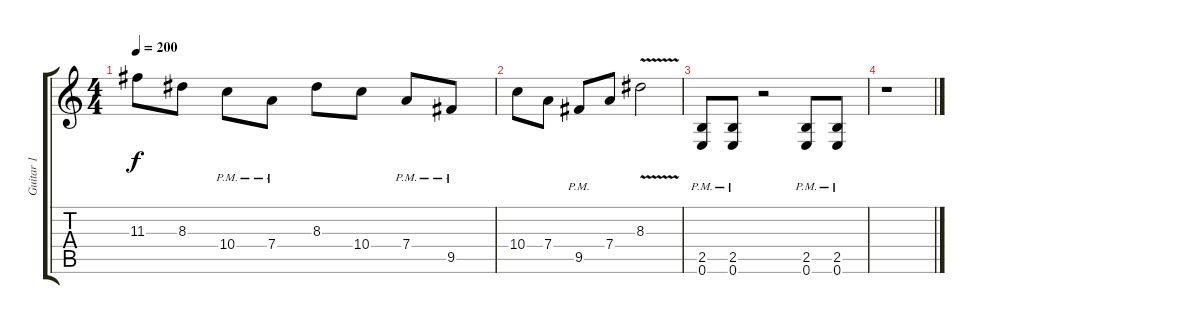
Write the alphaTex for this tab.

\track ("Guitar 1" "Guitar 1") {instrument distortionguitar}
\staff {score tabs}
\tuning (E4 B3 G3 D3 A2 E2) {hide}
\ts (4 4)
\tempo 200
\clef g2
\ks c
11.3.8{dy f} 8.3.8 10.4{pm}.8 7.4{pm}.8 8.3.8 10.4.8 7.4{pm}.8 9.5{pm}.8 |
10.4.8 7.4.8 9.5{pm}.8 7.4.8 8.3{v}.2 |
(2.5{pm} 0.6{pm}).8 (2.5{pm} 0.6{pm}).8 r.2 (2.5{pm} 0.6{pm}).8 (2.5{pm} 0.6{pm}).8 |
r.1
